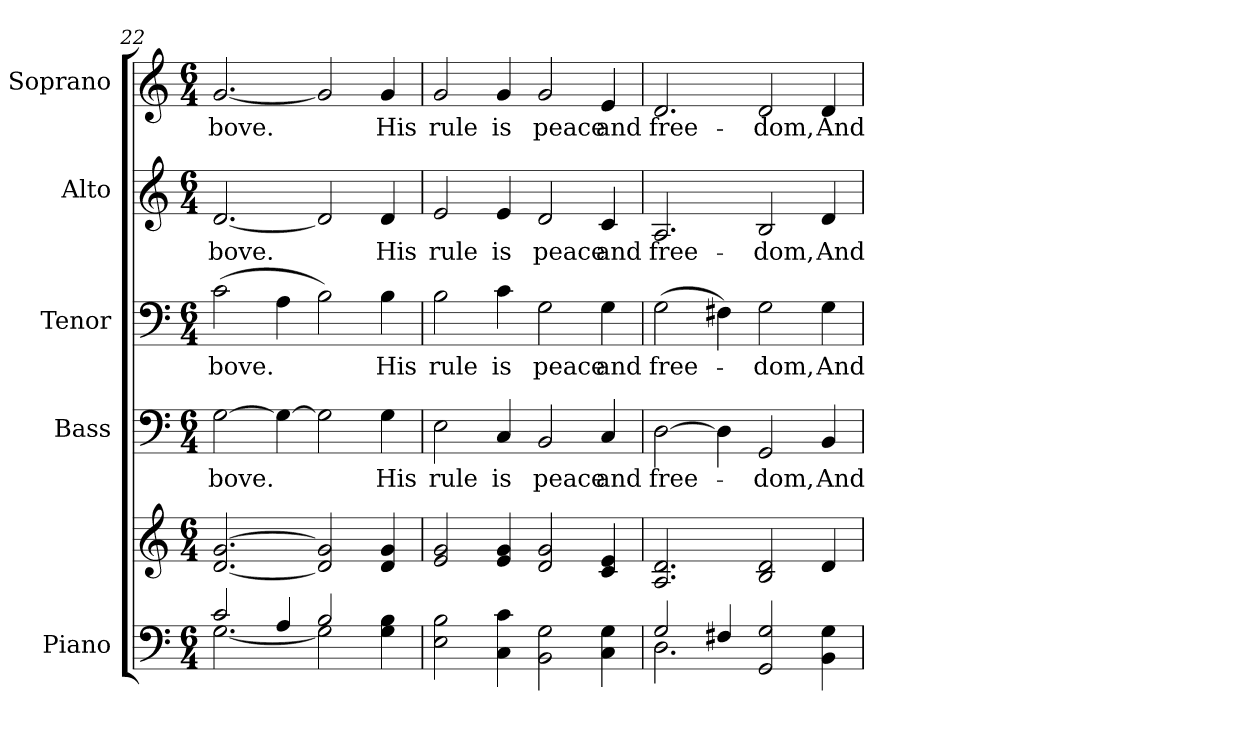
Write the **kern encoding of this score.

**kern	**kern	**kern	**text	**kern	**text	**kern	**text	**kern	**text
*part5	*part5	*part4	*part4	*part3	*part3	*part2	*part2	*part1	*part1
*staff6	*staff5	*staff4	*staff4	*staff3	*staff3	*staff2	*staff2	*staff1	*staff1
*I"Piano	*	*I"Bass	*	*I"Tenor	*	*I"Alto	*	*I"Soprano	*
*I'Pno.	*	*I'B.	*	*I'T.	*	*I'A.	*	*I'S.	*
!!LO:PB:g=z
*clefF4	*clefG2	*clefF4	*	*clefF4	*	*clefG2	*	*clefG2	*
*k[]	*k[]	*k[]	*	*k[]	*	*k[]	*	*k[]	*
*C:	*C:	*C:	*	*C:	*	*C:	*	*C:	*
*M6/4	*M6/4	*M6/4	*	*M6/4	*	*M6/4	*	*M6/4	*
=22	=22	=22	=22	=22	=22	=22	=22	=22	=22
*^	*	*	*	*	*	*	*	*	*
!	!	!	!	!LO:LY:b:color=#000000	!	!	!	!	!	!
!	!	!	!	!	!	!LO:LY:b:color=#000000	!	!	!	!
!	!	!	!	!	!	!	!	!LO:LY:b:color=#000000	!	!
!	!	!	!	!	!	!	!	!	!	!LO:LY:b:color=#000000
2ci/	[<2.Gi\	[<2.di/ [>2.gi	[>2Gi\	-bove.	(2ci\	-bove.	[<2.di/	-bove.	[<2.gi/	-bove.
4Ai/	.	.	4Gi\_>	.	4Ai\	.	.	.	.	.
2Bi/	2Gi\]	2di/] 2gi]	2Gi\]	.	2Bi\)	.	2di/]	.	2gi/]	.
!	!	!	!	!LO:LY:b:color=#000000	!	!	!	!	!	!
!	!	!	!	!	!	!LO:LY:b:color=#000000	!	!	!	!
!	!	!	!	!	!	!	!	!LO:LY:b:color=#000000	!	!
!	!	!	!	!	!	!	!	!	!	!LO:LY:b:color=#000000
4Gi\ 4Bi	4ryy	4di/ 4gi	4Gi\	His	4Bi\	His	4di/	His	4gi/	His
*v	*v	*	*	*	*	*	*	*	*	*
=23	=23	=23	=23	=23	=23	=23	=23	=23	=23
*^	*	*	*	*	*	*	*	*	*
!	!	!	!	!LO:LY:b:color=#000000	!	!	!	!	!	!
*v	*v	*	*	*	*	*	*	*	*	*
*^	*	*	*	*	*	*	*	*	*
!	!	!	!	!	!	!LO:LY:b:color=#000000	!	!	!	!
*v	*v	*	*	*	*	*	*	*	*	*
*^	*	*	*	*	*	*	*	*	*
!	!	!	!	!	!	!	!	!LO:LY:b:color=#000000	!	!
*v	*v	*	*	*	*	*	*	*	*	*
*^	*	*	*	*	*	*	*	*	*
!	!	!	!	!	!	!	!	!	!	!LO:LY:b:color=#000000
*v	*v	*	*	*	*	*	*	*	*	*
2Ei\ 2Bi	2ei/ 2gi	2Ei\	rule	2Bi\	rule	2ei/	rule	2gi/	rule
!	!	!	!LO:LY:b:color=#000000	!	!	!	!	!	!
!	!	!	!	!	!LO:LY:b:color=#000000	!	!	!	!
!	!	!	!	!	!	!	!LO:LY:b:color=#000000	!	!
!	!	!	!	!	!	!	!	!	!LO:LY:b:color=#000000
4Ci\ 4ci	4ei/ 4gi	4Ci/	is	4ci\	is	4ei/	is	4gi/	is
!	!	!	!LO:LY:b:color=#000000	!	!	!	!	!	!
!	!	!	!	!	!LO:LY:b:color=#000000	!	!	!	!
!	!	!	!	!	!	!	!LO:LY:b:color=#000000	!	!
!	!	!	!	!	!	!	!	!	!LO:LY:b:color=#000000
2BBi\ 2Gi	2di/ 2gi	2BBi/	peace	2Gi\	peace	2di/	peace	2gi/	peace
!	!	!	!LO:LY:b:color=#000000	!	!	!	!	!	!
!	!	!	!	!	!LO:LY:b:color=#000000	!	!	!	!
!	!	!	!	!	!	!	!LO:LY:b:color=#000000	!	!
!	!	!	!	!	!	!	!	!	!LO:LY:b:color=#000000
4Ci\ 4Gi	4ci/ 4ei	4Ci/	and	4Gi\	and	4ci/	and	4ei/	and
!!LO:PB:g=z
=24	=24	=24	=24	=24	=24	=24	=24	=24	=24
*^	*	*	*	*	*	*	*	*	*
!	!	!	!	!LO:LY:b:color=#000000	!	!	!	!	!	!
!	!	!	!	!	!	!LO:LY:b:color=#000000	!	!	!	!
!	!	!	!	!	!	!	!	!LO:LY:b:color=#000000	!	!
!	!	!	!	!	!	!	!	!	!	!LO:LY:b:color=#000000
2Gi/	2.Di\	2.Ai/ 2.di	[>2Di\	free-	(2Gi\	free-	2.Ai/	free-	2.di/	free-
4F#Xi/	.	.	4Di\]	.	4F#Xi\)	.	.	.	.	.
!	!	!	!	!LO:LY:b:color=#000000	!	!	!	!	!	!
!	!	!	!	!	!	!LO:LY:b:color=#000000	!	!	!	!
!	!	!	!	!	!	!	!	!LO:LY:b:color=#000000	!	!
!	!	!	!	!	!	!	!	!	!	!LO:LY:b:color=#000000
2GGi/ 2Gi	2.ryy	2Bi/ 2di	2GGi/	-dom,	2Gi\	-dom,	2Bi/	-dom,	2di/	-dom,
!	!	!	!	!LO:LY:b:color=#000000	!	!	!	!	!	!
!	!	!	!	!	!	!LO:LY:b:color=#000000	!	!	!	!
!	!	!	!	!	!	!	!	!LO:LY:b:color=#000000	!	!
!	!	!	!	!	!	!	!	!	!	!LO:LY:b:color=#000000
4BBi\ 4Gi	.	4di/	4BBi/	And	4Gi\	And	4di/	And	4di/	And
*v	*v	*	*	*	*	*	*	*	*	*
=	=	=	=	=	=	=	=	=	=
*-	*-	*-	*-	*-	*-	*-	*-	*-	*-
